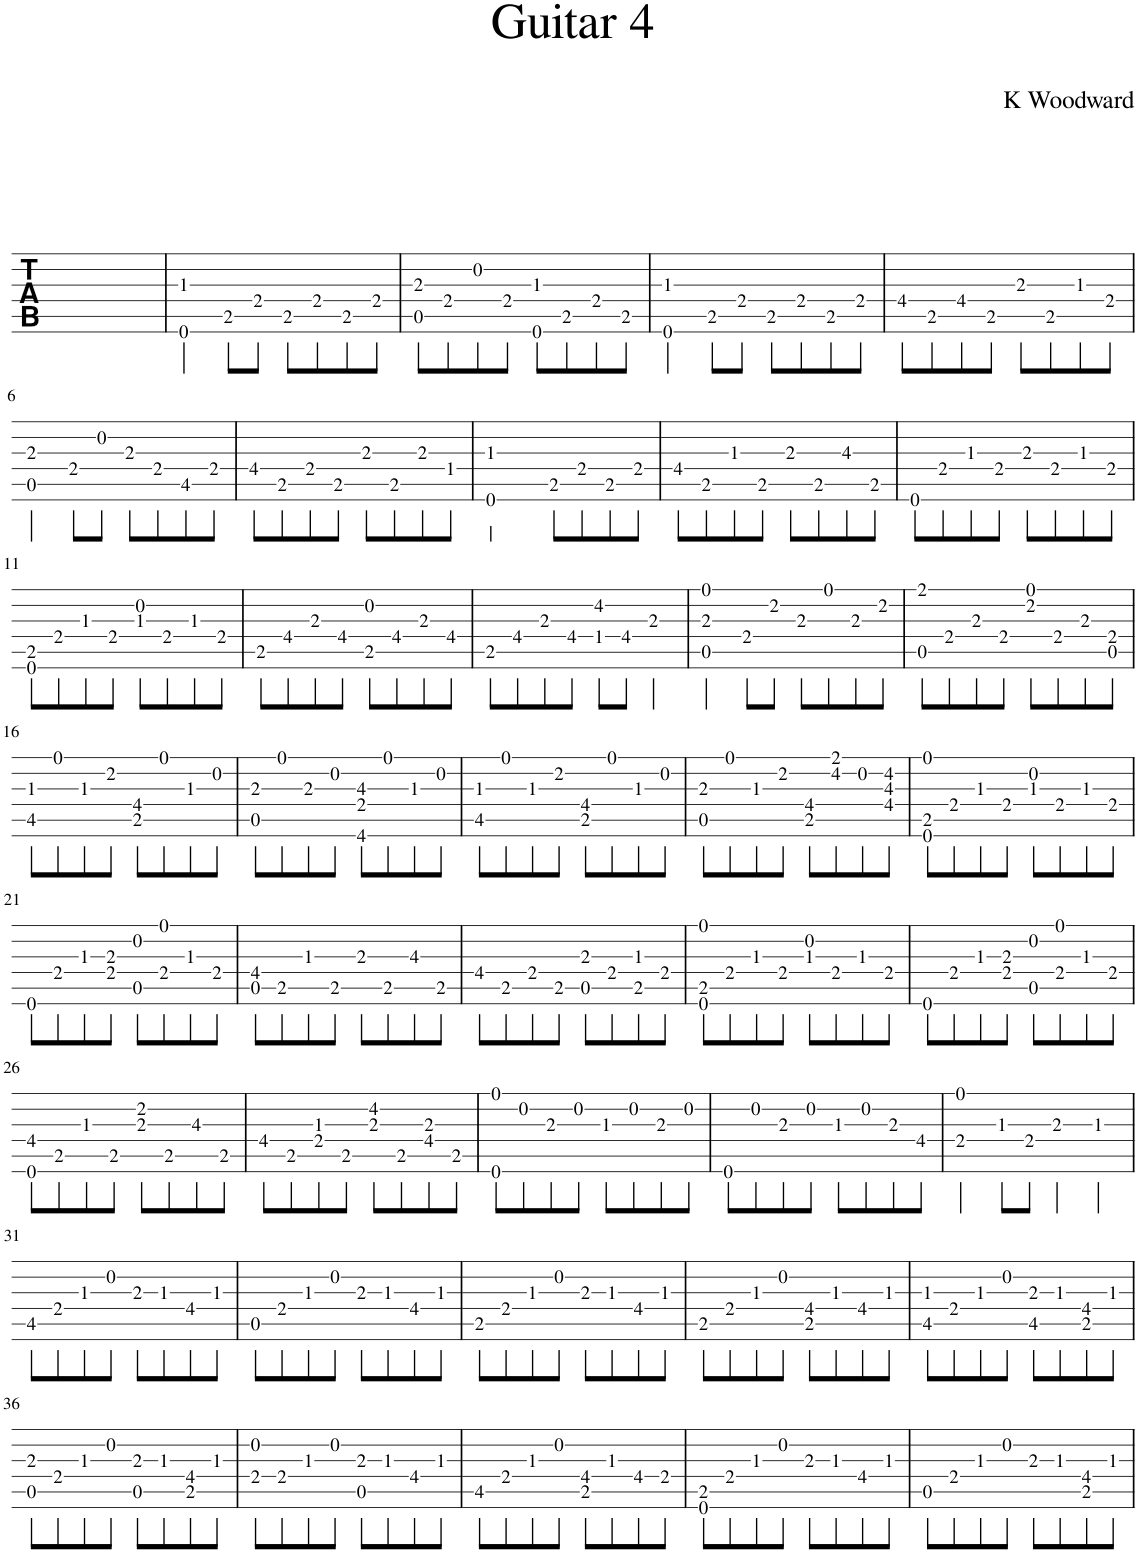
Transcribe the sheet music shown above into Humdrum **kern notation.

**kern
*part1
*staff1
*I"Acoustic Guitar
*I'Guit.
*stria6
*
*k[f#c#g#d#]
*M4/4
=1
1r
=2
4EE\ 4G#\
8BB\L
8E\J
8BB\L
8E\
8BB\
8E\J
=3
8AA\ 8A\L
8E\
8B\
8E\J
8EE\ 8G#\L
8BB\
8E\
8BB\J
=4
4EE\ 4G#\
8BB\L
8E\J
8BB\L
8E\
8BB\
8E\J
=5
8F#\L
8BB\
8F#\
8BB\J
8A\L
8BB\
8A-\
8E\J
!!LO:LB:g=z
=6
4AA\ 4A\
8E\L
8B\J
8A\L
8E\
8C#\
8E\J
=7
8F#\L
8BB\
8E\
8BB\J
8A\L
8BB\
8A\
8D#\J
=8
2EE\ 2G#\
8BB\L
8E\
8BB\
8E\J
=9
8F#\L
8BB\
8G#\
8BB\J
8A\L
8BB\
8B\
8BB\J
=10
8EE\L
8E\
8G#\
8E\J
8A\L
8E\
8G#\
8E\J
!!LO:LB:g=z
=11
8EE\ 8BB\L
8E\
8G#\
8E\J
8G#\ 8B\L
8E\
8G#\
8E\J
=12
8BB\L
8F#\
8A\
8F#\J
8BB\ 8B\L
8F#\
8A\
8F#\J
=13
8BB\L
8F#\
8A\
8F#\J
8D#\ 8d#\L
8F#\J
4A\
=14
4AA\ 4A\ 4e\
8E\L
8c#\J
8A\L
8e\
8A\
8c#\J
=15
8AA\ 8f#\L
8E\
8A\
8E\J
8c#\ 8e\L
8E\
8A\
8AA\ 8E\J
!!LO:LB:g=z
=16
8C#\ 8G#\L
8e\
8G#\
8c#\J
8BB\ 8F#\L
8e\
8G#\
8B\J
=17
8AA\ 8A\L
8e\
8A\
8B\J
8AA-\ 8E\ 8B\L
8e\
8G#\
8B\J
=18
8C#\ 8G#\L
8e\
8G#\
8c#\J
8BB\ 8F#\L
8e\
8G#\
8B\J
=19
8AA\ 8A\L
8e\
8G#\
8c#\J
8BB\ 8F#\L
8d#\ 8f#\
8B\
8F#\ 8B\ 8d#\J
=20
8EE\ 8BB\ 8e\L
8E\
8G#\
8E\J
8G#\ 8B\L
8E\
8G#\
8E\J
!!LO:LB:g=z
=21
8EE\L
8E\
8G#\
8E\ 8A\J
8AA\ 8B\L
8E\ 8e\
8G#\
8E\J
=22
8AA\ 8F#\L
8BB\
8G#\
8BB\J
8A\L
8BB\
8B\
8BB\J
=23
8F#\L
8BB\
8E\
8BB\J
8AA\ 8A\L
8E\
8BB\ 8A-\
8E\J
=24
8EE\ 8BB\ 8e\L
8E\
8G#\
8E\J
8G#\ 8B\L
8E\
8G#\
8E\J
=25
8EE\L
8E\
8G#\
8E\ 8A\J
8AA\ 8B\L
8E\ 8e\
8G#\
8E\J
!!LO:LB:g=z
=26
8EE\ 8F#\L
8BB\
8G#\
8BB\J
8A\ 8c#\L
8BB\
8B\
8BB\J
=27
8F#\L
8BB\
8E\ 8G#\
8BB\J
8A\ 8e-\L
8BB\
8F#\ 8A\
8BB\J
=28
8EE\ 8e\L
8B\
8A\
8B\J
8G#\L
8B\
8A\
8B\J
=29
8EE\L
8B\
8A\
8B\J
8G#\L
8B\
8A\
8F#\J
=30
4E\ 4e\
8G#\L
8E\J
4A\
4G#\
!!LO:LB:g=z
=31
8C#\L
8E\
8G#\
8B\J
8A\L
8G#\
8F#\
8G#\J
=32
8AA\L
8E\
8G#\
8B\J
8A\L
8G#\
8F#\
8G#\J
=33
8BB\L
8E\
8G#\
8B\J
8A\L
8G#\
8F#\
8G#\J
=34
8BB\L
8E\
8G#\
8B\J
8BB\ 8F#\L
8G#\
8F#\
8G#\J
=35
8C#\ 8G#\L
8E\
8G#\
8B\J
8C#\ 8A\L
8G#\
8BB\ 8F#\
8G#\J
!!LO:LB:g=z
=36
8AA\ 8A\L
8E\
8G#\
8B\J
8AA\ 8A\L
8G#\
8BB\ 8F#\
8G#\J
=37
8E\ 8B\L
8E\
8G#\
8B\J
8AA\ 8A\L
8G#\
8F#\
8G#\J
=38
8C#\L
8E\
8G#\
8B\J
8BB\ 8F#\L
8G#\
8F#\
8E\J
=39
8EE\ 8BB\L
8E\
8G#\
8B\J
8A\L
8G#\
8F#\
8G#\J
=40
8AA\L
8E\
8G#\
8B\J
8A\L
8G#\
8BB\ 8F#\
8G#\J
=
*-
